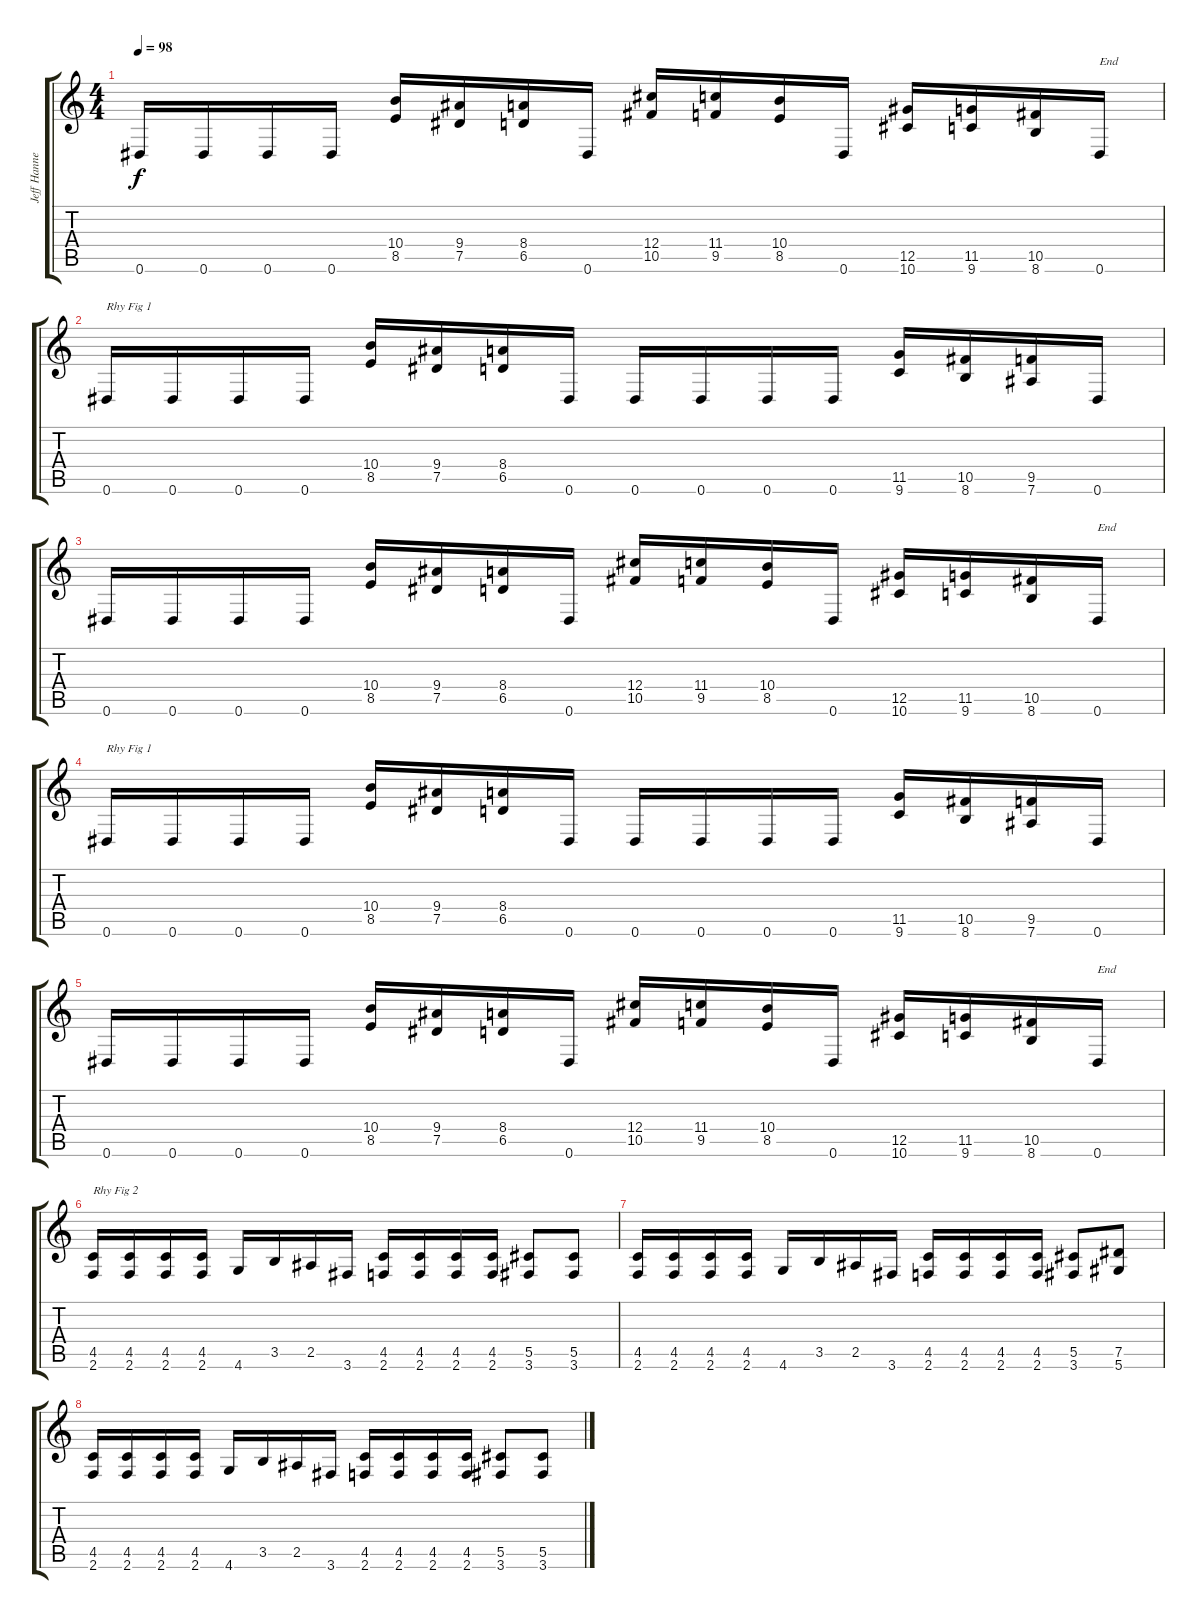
\track ("Jeff Hanneman" "Jeff Hanne") {instrument distortionguitar}
\staff {score tabs}
\tuning (Eb4 Bb3 Gb3 Db3 Ab2 Eb2) {hide}
\ts (4 4)
\tempo 98
\clef g2
\ks c
0.6.16{dy f} 0.6.16 0.6.16 0.6.16 (10.4 8.5).16 (9.4 7.5).16 (8.4 6.5).16 0.6.16 (12.4 10.5).16 (11.4 9.5).16 (10.4 8.5).16 0.6.16 (12.5 10.6).16 (11.5 9.6).16 (10.5 8.6).16 0.6.16{txt "End"} |
0.6.16{txt "Rhy Fig 1"} 0.6.16 0.6.16 0.6.16 (10.4 8.5).16 (9.4 7.5).16 (8.4 6.5).16 0.6.16 0.6.16 0.6.16 0.6.16 0.6.16 (11.5 9.6).16 (10.5 8.6).16 (9.5 7.6).16 0.6.16 |
0.6.16 0.6.16 0.6.16 0.6.16 (10.4 8.5).16 (9.4 7.5).16 (8.4 6.5).16 0.6.16 (12.4 10.5).16 (11.4 9.5).16 (10.4 8.5).16 0.6.16 (12.5 10.6).16 (11.5 9.6).16 (10.5 8.6).16 0.6.16{txt "End"} |
0.6.16{txt "Rhy Fig 1"} 0.6.16 0.6.16 0.6.16 (10.4 8.5).16 (9.4 7.5).16 (8.4 6.5).16 0.6.16 0.6.16 0.6.16 0.6.16 0.6.16 (11.5 9.6).16 (10.5 8.6).16 (9.5 7.6).16 0.6.16 |
0.6.16 0.6.16 0.6.16 0.6.16 (10.4 8.5).16 (9.4 7.5).16 (8.4 6.5).16 0.6.16 (12.4 10.5).16 (11.4 9.5).16 (10.4 8.5).16 0.6.16 (12.5 10.6).16 (11.5 9.6).16 (10.5 8.6).16 0.6.16{txt "End"} |
(4.5 2.6).16{txt "Rhy Fig 2"} (4.5 2.6).16 (4.5 2.6).16 (4.5 2.6).16 4.6.16 3.5.16 2.5.16 3.6.16 (4.5 2.6).16 (4.5 2.6).16 (4.5 2.6).16 (4.5 2.6).16 (5.5 3.6).8 (5.5 3.6).8 |
(4.5 2.6).16 (4.5 2.6).16 (4.5 2.6).16 (4.5 2.6).16 4.6.16 3.5.16 2.5.16 3.6.16 (4.5 2.6).16 (4.5 2.6).16 (4.5 2.6).16 (4.5 2.6).16 (5.5 3.6).8 (7.5 5.6).8 |
(4.5 2.6).16 (4.5 2.6).16 (4.5 2.6).16 (4.5 2.6).16 4.6.16 3.5.16 2.5.16 3.6.16 (4.5 2.6).16 (4.5 2.6).16 (4.5 2.6).16 (4.5 2.6).16 (5.5 3.6).8 (5.5 3.6).8
